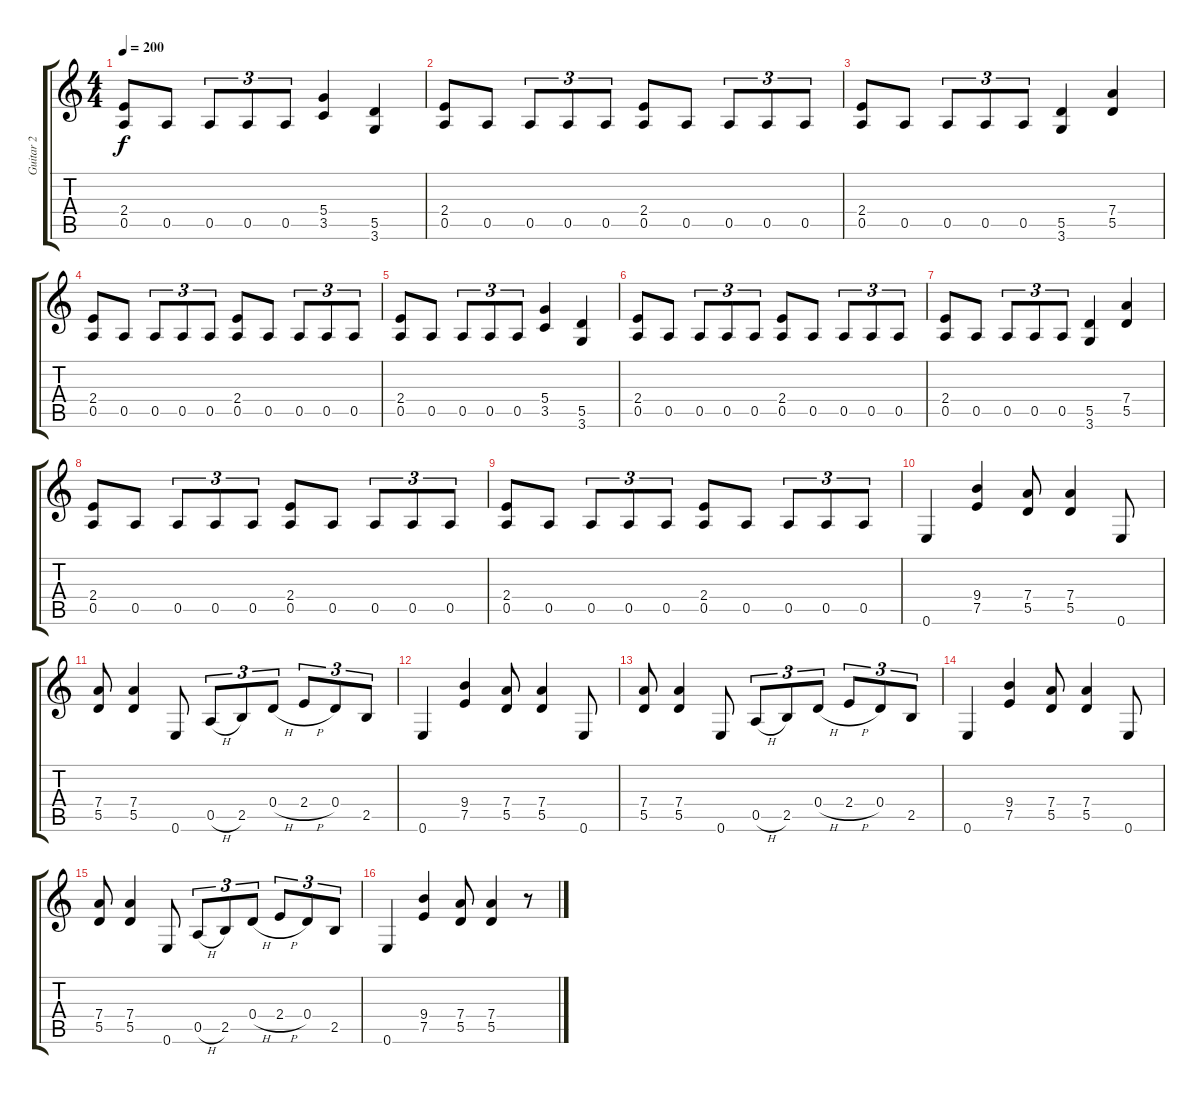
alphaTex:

\track ("Guitar 2" "Guitar 2") {instrument overdrivenguitar}
\staff {score tabs}
\tuning (E4 B3 G3 D3 A2 E2) {hide}
\ts (4 4)
\tempo 200
\clef g2
\ks c
(2.4 0.5).8{dy f} 0.5.8 0.5.8{tu (3 2)} 0.5.8{tu (3 2)} 0.5.8{tu (3 2)} (5.4 3.5).4 (5.5 3.6).4 |
(2.4 0.5).8 0.5.8 0.5.8{tu (3 2)} 0.5.8{tu (3 2)} 0.5.8{tu (3 2)} (2.4 0.5).8 0.5.8 0.5.8{tu (3 2)} 0.5.8{tu (3 2)} 0.5.8{tu (3 2)} |
(2.4 0.5).8 0.5.8 0.5.8{tu (3 2)} 0.5.8{tu (3 2)} 0.5.8{tu (3 2)} (5.5 3.6).4 (7.4 5.5).4 |
(2.4 0.5).8 0.5.8 0.5.8{tu (3 2)} 0.5.8{tu (3 2)} 0.5.8{tu (3 2)} (2.4 0.5).8 0.5.8 0.5.8{tu (3 2)} 0.5.8{tu (3 2)} 0.5.8{tu (3 2)} |
(2.4 0.5).8 0.5.8 0.5.8{tu (3 2)} 0.5.8{tu (3 2)} 0.5.8{tu (3 2)} (5.4 3.5).4 (5.5 3.6).4 |
(2.4 0.5).8 0.5.8 0.5.8{tu (3 2)} 0.5.8{tu (3 2)} 0.5.8{tu (3 2)} (2.4 0.5).8 0.5.8 0.5.8{tu (3 2)} 0.5.8{tu (3 2)} 0.5.8{tu (3 2)} |
(2.4 0.5).8 0.5.8 0.5.8{tu (3 2)} 0.5.8{tu (3 2)} 0.5.8{tu (3 2)} (5.5 3.6).4 (7.4 5.5).4 |
(2.4 0.5).8 0.5.8 0.5.8{tu (3 2)} 0.5.8{tu (3 2)} 0.5.8{tu (3 2)} (2.4 0.5).8 0.5.8 0.5.8{tu (3 2)} 0.5.8{tu (3 2)} 0.5.8{tu (3 2)} |
(2.4 0.5).8 0.5.8 0.5.8{tu (3 2)} 0.5.8{tu (3 2)} 0.5.8{tu (3 2)} (2.4 0.5).8 0.5.8 0.5.8{tu (3 2)} 0.5.8{tu (3 2)} 0.5.8{tu (3 2)} |
0.6.4 (9.4 7.5).4 (7.4 5.5).8 (7.4 5.5).4 0.6.8 |
(7.4 5.5).8 (7.4 5.5).4 0.6.8 0.5{h}.8{tu (3 2)} 2.5.8{tu (3 2)} 0.4{h}.8{tu (3 2)} 2.4{h}.8{tu (3 2)} 0.4.8{tu (3 2)} 2.5.8{tu (3 2)} |
0.6.4 (9.4 7.5).4 (7.4 5.5).8 (7.4 5.5).4 0.6.8 |
(7.4 5.5).8 (7.4 5.5).4 0.6.8 0.5{h}.8{tu (3 2)} 2.5.8{tu (3 2)} 0.4{h}.8{tu (3 2)} 2.4{h}.8{tu (3 2)} 0.4.8{tu (3 2)} 2.5.8{tu (3 2)} |
0.6.4 (9.4 7.5).4 (7.4 5.5).8 (7.4 5.5).4 0.6.8 |
(7.4 5.5).8 (7.4 5.5).4 0.6.8 0.5{h}.8{tu (3 2)} 2.5.8{tu (3 2)} 0.4{h}.8{tu (3 2)} 2.4{h}.8{tu (3 2)} 0.4.8{tu (3 2)} 2.5.8{tu (3 2)} |
0.6.4 (9.4 7.5).4 (7.4 5.5).8 (7.4 5.5).4 r.8
